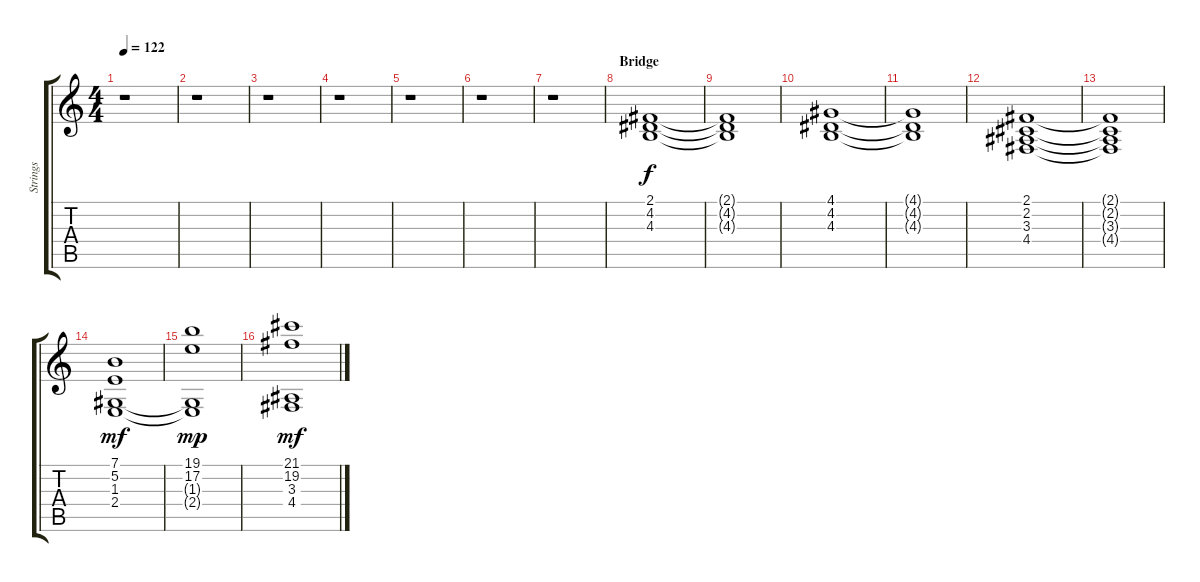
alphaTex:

\track ("Strings" "Strings") {instrument stringensemble1}
\staff {score tabs}
\tuning (E4 B3 G3 D3 A2 E2) {hide}
\ts (4 4)
\tempo 122
\clef g2
\ks c
r.1{dy f} |
r.1 |
r.1 |
r.1 |
r.1 |
r.1 |
r.1 |
\section ("" "Bridge")
(2.1 4.2 4.3).1 |
(2.1{t} 4.2{t} 4.3{t}).1 |
(4.1 4.2 4.3).1 |
(4.1{t} 4.2{t} 4.3{t}).1 |
(2.1 2.2 3.3 4.4).1 |
(2.1{t} 2.2{t} 3.3{t} 4.4{t}).1 |
(7.1 5.2 1.3 2.4).1{dy mf} |
(19.1 17.2 1.3{t} 2.4{t}).1{dy mp} |
(21.1 19.2 3.3 4.4).1{dy mf volume 8}
